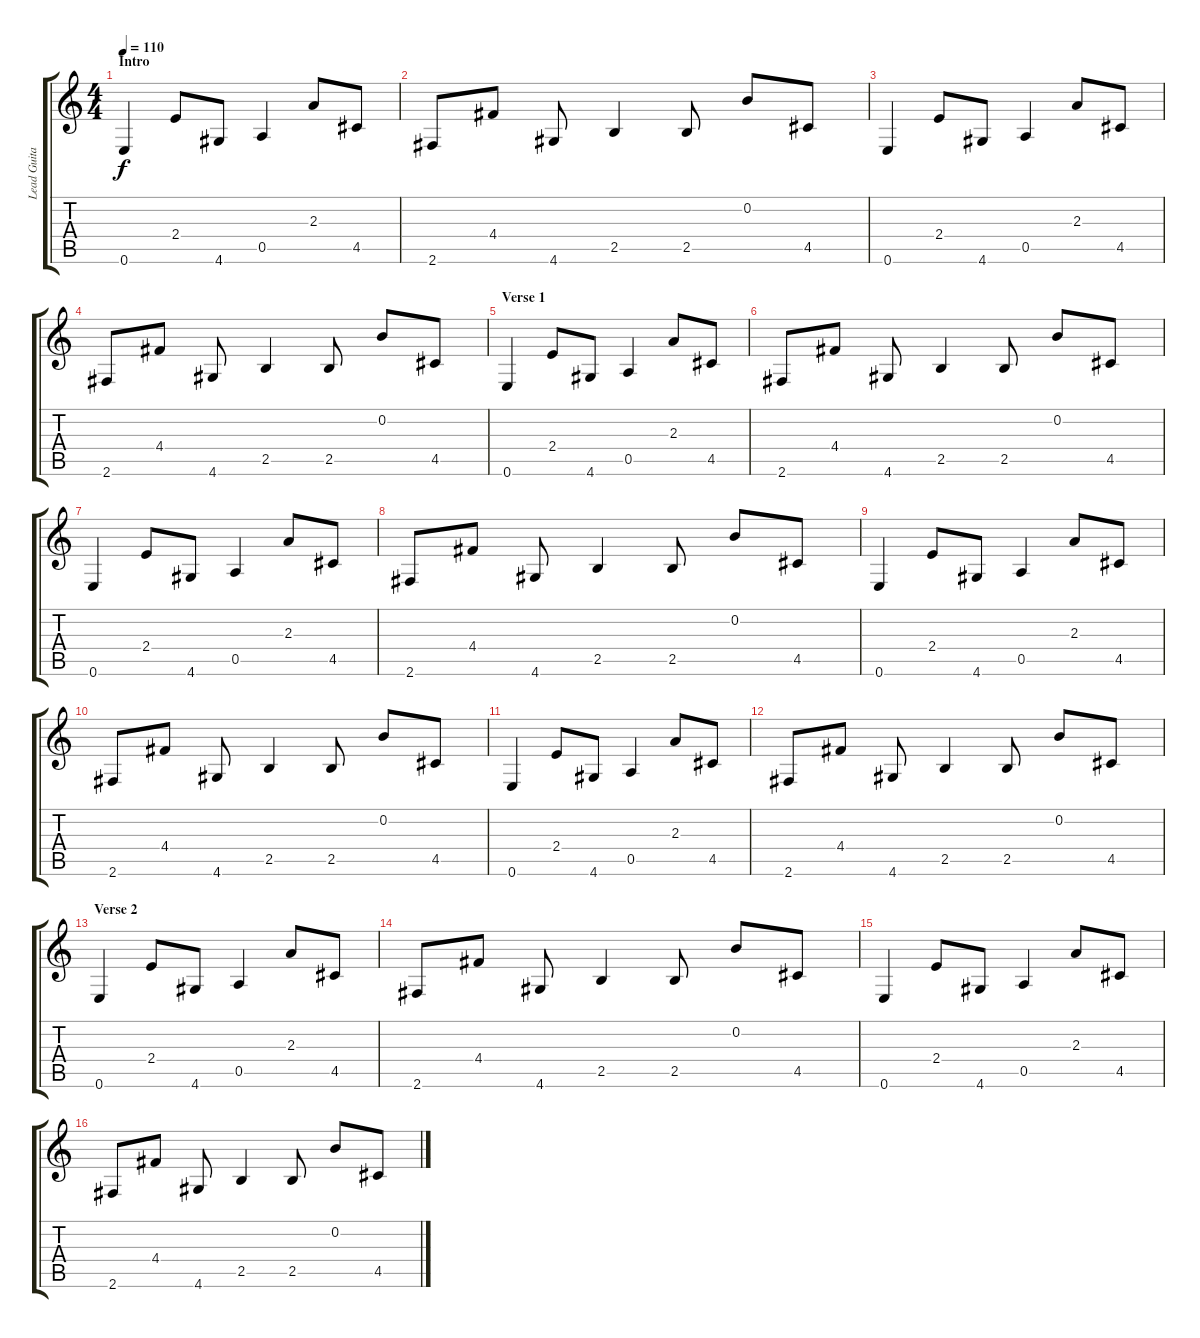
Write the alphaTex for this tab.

\track ("Lead Guitar" "Lead Guita") {instrument electricguitarmuted}
\staff {score tabs}
\tuning (E4 B3 G3 D3 A2 E2) {hide}
\ts (4 4)
\section ("" "Intro")
\tempo 110
\clef g2
\ks c
0.6.4{dy f volume 13 instrument electricguitarmuted} 2.4.8 4.6.8 0.5.4 2.3.8 4.5.8 |
2.6.8 4.4.8 4.6.8 2.5.4 2.5.8 0.2.8 4.5.8 |
0.6.4 2.4.8 4.6.8 0.5.4 2.3.8 4.5.8 |
2.6.8 4.4.8 4.6.8 2.5.4 2.5.8 0.2.8 4.5.8 |
\section ("" "Verse 1")
0.6.4 2.4.8 4.6.8 0.5.4 2.3.8 4.5.8 |
2.6.8 4.4.8 4.6.8 2.5.4 2.5.8 0.2.8 4.5.8 |
0.6.4 2.4.8 4.6.8 0.5.4 2.3.8 4.5.8 |
2.6.8 4.4.8 4.6.8 2.5.4 2.5.8 0.2.8 4.5.8 |
0.6.4 2.4.8 4.6.8 0.5.4 2.3.8 4.5.8 |
2.6.8 4.4.8 4.6.8 2.5.4 2.5.8 0.2.8 4.5.8 |
0.6.4 2.4.8 4.6.8 0.5.4 2.3.8 4.5.8 |
2.6.8 4.4.8 4.6.8 2.5.4 2.5.8 0.2.8 4.5.8 |
\section ("" "Verse 2")
0.6.4 2.4.8 4.6.8 0.5.4 2.3.8 4.5.8 |
2.6.8 4.4.8 4.6.8 2.5.4 2.5.8 0.2.8 4.5.8 |
0.6.4 2.4.8 4.6.8 0.5.4 2.3.8 4.5.8 |
2.6.8 4.4.8 4.6.8 2.5.4 2.5.8 0.2.8 4.5.8
